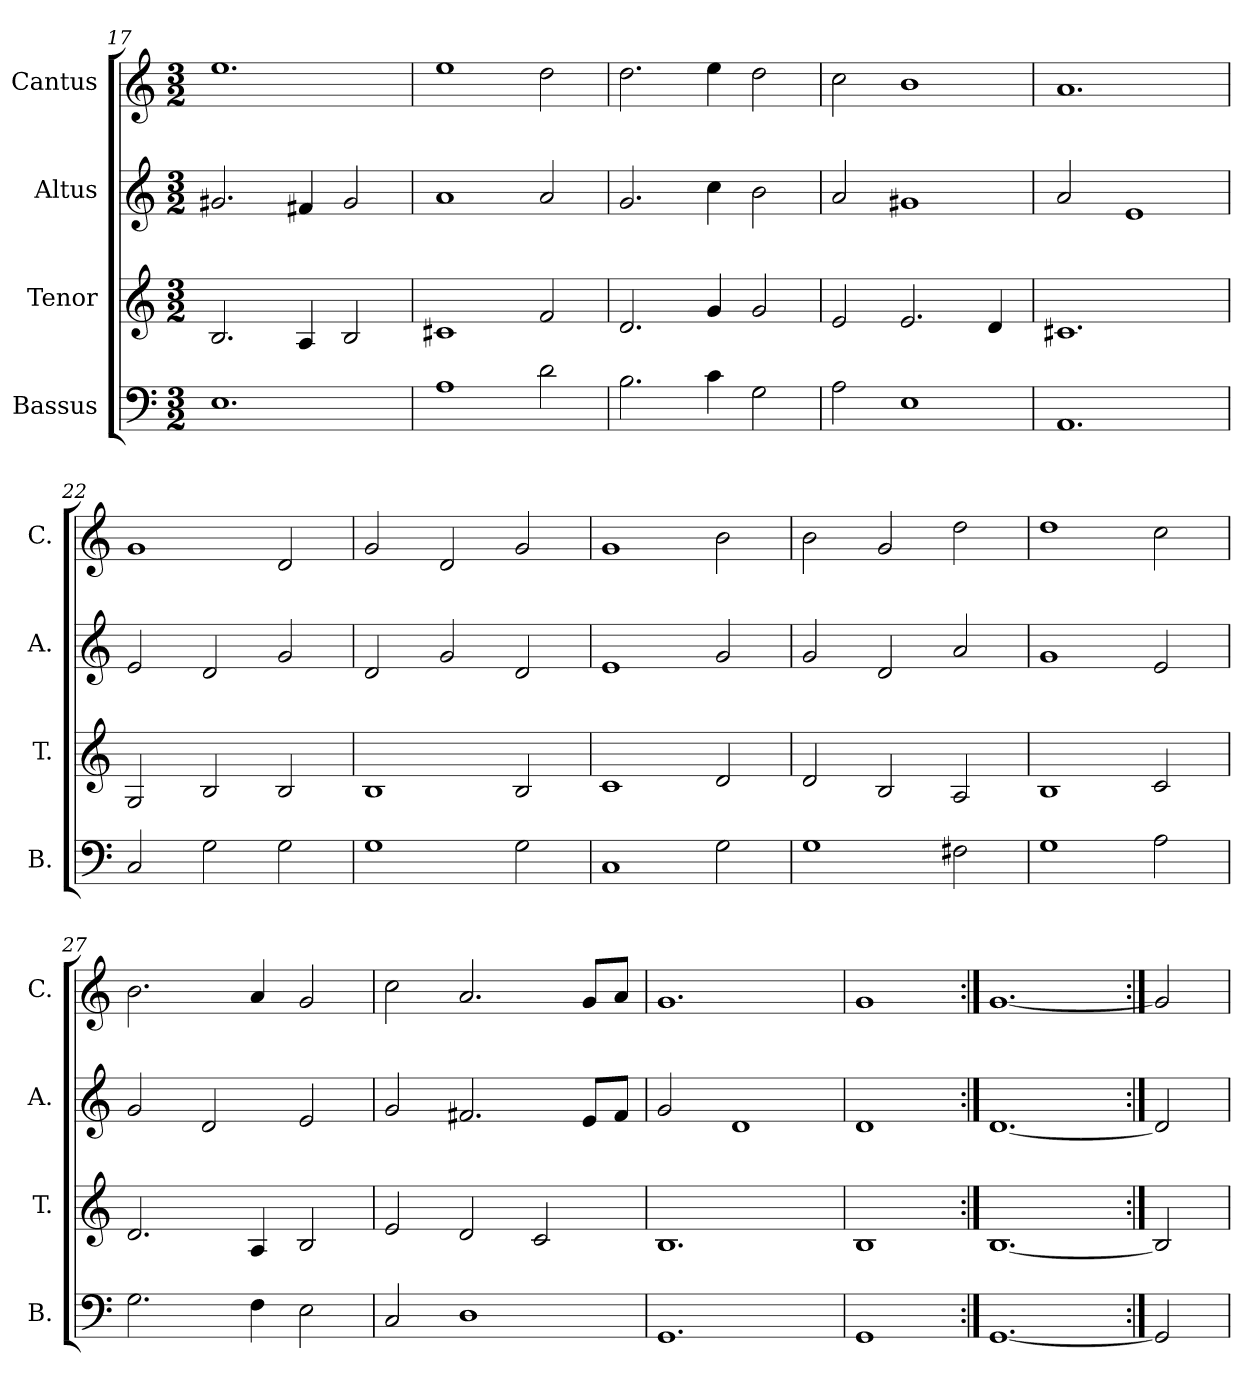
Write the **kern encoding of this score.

**kern	**kern	**kern	**kern
*part4	*part3	*part2	*part1
*staff4	*staff3	*staff2	*staff1
*I"Bassus	*I"Tenor	*I"Altus	*I"Cantus
*I'B.	*I'T.	*I'A.	*I'C.
*clefF4	*clefG2	*clefG2	*clefG2
*k[]	*k[]	*k[]	*k[]
*M3/2	*M3/2	*M3/2	*M3/2
=17	=17	=17	=17
1.E	2.B/	2.g#X/	1.ee
.	4A/	4f#X/	.
.	2B/	2g#/	.
=18	=18	=18	=18
1A	1c#X	1a	1ee
2d\	2f/	2a/	2dd\
=19	=19	=19	=19
2.B\	2.d/	2.g/	2.dd\
4c\	4g/	4cc\	4ee\
2G\	2g/	2b\	2dd\
=20	=20	=20	=20
2A\	2e/	2a/	2cc\
1E	2.e/	1g#X	1b
.	4d/	.	.
=21	=21	=21	=21
1.AA	1.c#X	2a/	1.a
.	.	1e	.
!!LO:LB:g=z
=22	=22	=22	=22
2C/	2G/	2e/	1g
2G\	2B/	2d/	.
2G\	2B/	2g/	2d/
=23	=23	=23	=23
1G	1B	2d/	2g/
.	.	2g/	2d/
2G\	2B/	2d/	2g/
=24	=24	=24	=24
1C	1c	1e	1g
2G\	2d/	2g/	2b\
=25	=25	=25	=25
1G	2d/	2g/	2b\
.	2B/	2d/	2g/
2F#X\	2A/	2a/	2dd\
=26	=26	=26	=26
1G	1B	1g	1dd
2A\	2c/	2e/	2cc\
=27	=27	=27	=27
2.G\	2.d/	2g/	2.b\
.	.	2d/	.
4F\	4A/	.	4a/
2E\	2B/	2e/	2g/
=28	=28	=28	=28
2C/	2e/	2g/	2cc\
1D	2d/	2.f#X/	2.a/
.	2c/	.	.
.	.	8e/L	8g/L
.	.	8f#/J	8a/J
=29	=29	=29	=29
1.GG	1.B	2g/	1.g
.	.	1d	.
=30	=30	=30	=30
1GG	1B	1d	1g
=31:|!	=31:|!	=31:|!	=31:|!
[1.GG	[1.B	[1.d	[1.g
=32:|!	=32:|!	=32:|!	=32:|!
2GG]	2B]	2d]	2g]
=	=	=	=
*-	*-	*-	*-
